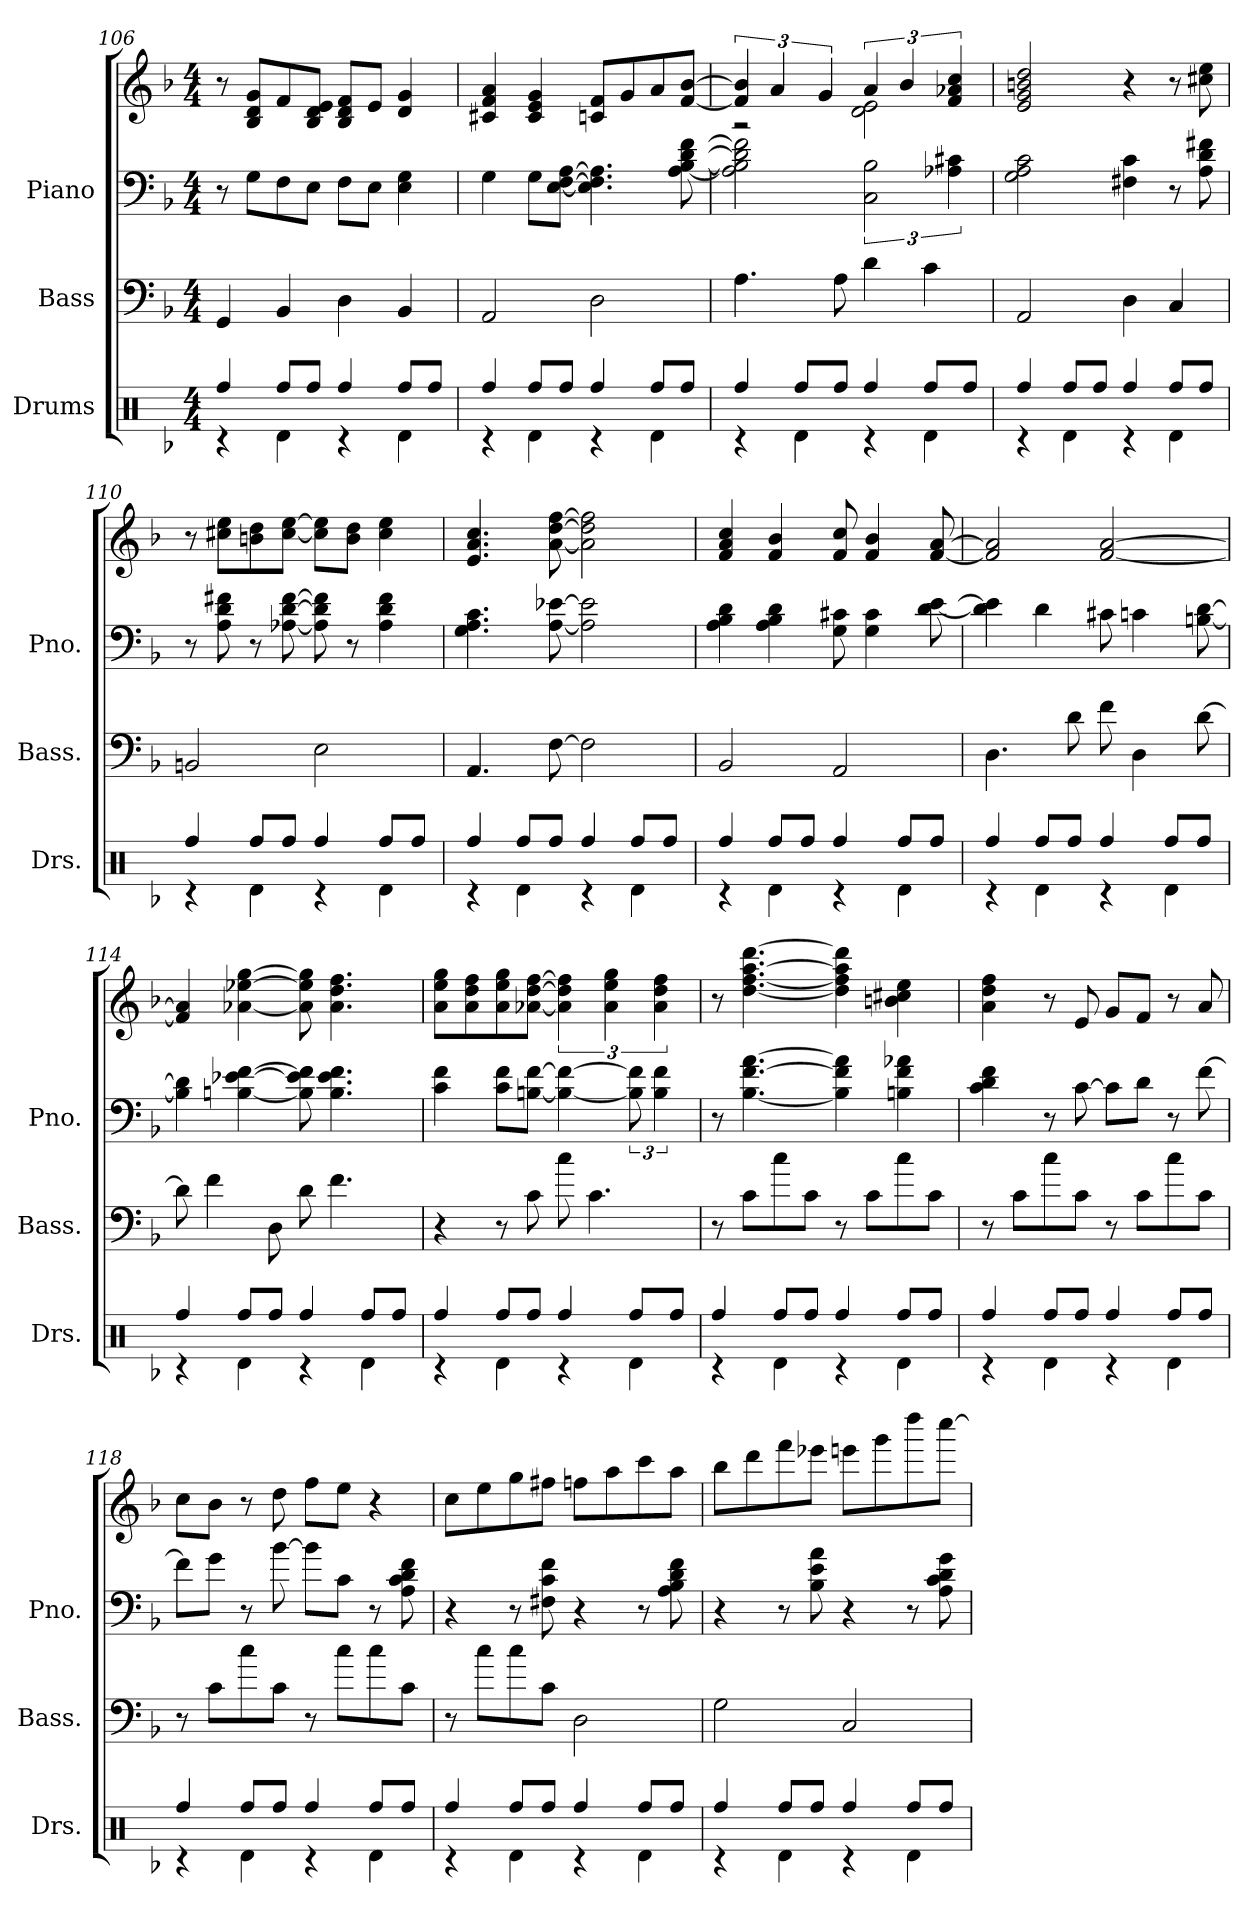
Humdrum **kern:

**kern	**kern	**kern	**kern
*part3	*part2	*part1	*part1
*staff4	*staff3	*staff2	*staff1
*I"Drums	*I"Bass	*I"Piano	*
*I'Drs.	*I'Bass.	*I'Pno.	*
*clefX	*clefF4	*clefF4	*clefG2
*	*ITrd7c12	*	*
*k[b-]	*k[b-]	*k[b-]	*k[b-]
*M4/4	*M4/4	*M4/4	*M4/4
=106	=106	=106	=106
*^	*	*	*
4Rff/	4r	4GGG/	8r	8r
.	.	.	8G\L	8B-/ 8d/ 8g/L
8Rff/L	4Rd\	4BBB-/	8F\	8f/
8Rff/J	.	.	8E\J	8B-/ 8d/ 8e/J
4Rff/	4r	4DD\	8F\L	8B-/ 8d/ 8f/L
.	.	.	8E\J	8e/J
8Rff/L	4Rd\	4BBB-/	4E\ 4G\	4d/ 4g/
8Rff/J	.	.	.	.
!!LO:LB:g=z
=107	=107	=107	=107	=107
4Rff/	4r	2AAA/	4G\	4c#X/ 4f/ 4a/
8Rff/L	4Rd\	.	8G\L	4c#/ 4e/ 4g/
8Rff/J	.	.	[8E\ [8F\ [8A\J	.
4Rff/	4r	2DD\	4.E\] 4.F\] 4.A\]	8cn/ 8f/L
.	.	.	.	8g/
8Rff/L	4Rd\	.	.	8a/
8Rff/J	.	.	[8A\ [8B-\ [8d\ [8f\	[8f/ [8b-/J
=108	=108	=108	=108	=108
*	*	*	*	*^
4Rff/	4r	4.AA\	2A\] 2B-\] 2d\] 2f\]	6f/] 6b-/]	2r
.	.	.	.	6a/	.
8Rff/L	4Rd\	.	.	.	.
.	.	.	.	6g/	.
8Rff/J	.	8AA\	.	.	.
4Rff/	4r	4D\	3C\ 3B-\	6a/	2d\ 2e\
.	.	.	.	6b-/	.
8Rff/L	4Rd\	4C\	.	.	.
.	.	.	6A-X\ 6c#X\	6f/ 6a-X/ 6cc/	.
8Rff/J	.	.	.	.	.
*	*	*	*	*v	*v
=109	=109	=109	=109	=109
4Rff/	4r	2AAA/	2G\ 2A\ 2c\	2e/ 2g/ 2bn/ 2dd/
8Rff/L	4Rd\	.	.	.
8Rff/J	.	.	.	.
4Rff/	4r	4DD\	4F#X\ 4c\	4r
8Rff/L	4Rd\	4CC/	8r	8r
8Rff/J	.	.	8A\ 8d\ 8f#X\	8cc#X\ 8ee\
=110	=110	=110	=110	=110
4Rff/	4r	2BBBn/	8r	8r
.	.	.	8A\ 8d\ 8f#X\	8cc#X\ 8ee\L
8Rff/L	4Rd\	.	8r	8bn\ 8dd\
8Rff/J	.	.	[8A-X\ [8d\ [8f#\	[8cc#\ [8ee\J
4Rff/	4r	2EE\	8A-\] 8d\] 8f#\]	8cc#\] 8ee\]L
.	.	.	8r	8b\ 8dd\J
8Rff/L	4Rd\	.	4A-\ 4d\ 4f#\	4cc#\ 4ee\
8Rff/J	.	.	.	.
!!LO:LB:g=z
=111	=111	=111	=111	=111
4Rff/	4r	4.AAA/	4.G\ 4.A\ 4.c\	4.e/ 4.a/ 4.cc/
8Rff/L	4Rd\	.	.	.
8Rff/J	.	[8FF\	[8A\ [8e-X\	[8a\ [8dd\ [8ff\
4Rff/	4r	2FF\]	2A\] 2e-\]	2a\] 2dd\] 2ff\]
8Rff/L	4Rd\	.	.	.
8Rff/J	.	.	.	.
=112	=112	=112	=112	=112
4Rff/	4r	2BBB-/	4A\ 4B-\ 4d\	4f/ 4a/ 4cc/
8Rff/L	4Rd\	.	4A\ 4B-\ 4d\	4f/ 4b-/
8Rff/J	.	.	.	.
4Rff/	4r	2AAA/	8G\ 8c#X\	8f/ 8cc/
.	.	.	4G\ 4c#\	4f/ 4b-/
8Rff/L	4Rd\	.	.	.
8Rff/J	.	.	[8d\ [8e\	[8f/ [8a/
=113	=113	=113	=113	=113
4Rff/	4r	4.DD\	4d\] 4e\]	2f/] 2a/]
8Rff/L	4Rd\	.	4d\	.
8Rff/J	.	8D\	.	.
4Rff/	4r	8F\	8c#X\	[2f/ [2a/
.	.	4DD\	4cn\	.
8Rff/L	4Rd\	.	.	.
8Rff/J	.	[8D\	[8Bn\ [8d\	.
=114	=114	=114	=114	=114
4Rff/	4r	8D\]	4B\] 4d\]	4f/] 4a/]
.	.	4F\	.	.
8Rff/L	4Rd\	.	[4Bn\ [4e-X\ [4f\	[4a-X\ [4ee-X\ [4gg\
8Rff/J	.	8DD\	.	.
4Rff/	4r	8D\	8B\] 8e-\] 8f\]	8a-\] 8ee-\] 8gg\]
.	.	4.F\	4.B\ 4.e-\ 4.f\	4.a-\ 4.dd\ 4.ff\
8Rff/L	4Rd\	.	.	.
8Rff/J	.	.	.	.
!!LO:LB:g=z
=115	=115	=115	=115	=115
4Rff/	4r	4r	4c\ 4f\	8a\ 8ee\ 8gg\L
.	.	.	.	8a\ 8dd\ 8ff\
8Rff/L	4Rd\	8r	8c\ 8f\L	8a\ 8ee\ 8gg\
8Rff/J	.	8C\	[8Bn\ [8f\J	[8a-X\ [8dd\ [8ff\J
4Rff/	4r	8c\	4B\_ 4f\_	6a-\] 6dd\] 6ff\]
.	.	4.C\	.	.
.	.	.	.	6a-\ 6ee\ 6gg\
8Rff/L	4Rd\	.	12B\] 12f\]	.
.	.	.	6B\ 6f\	6a-\ 6dd\ 6ff\
8Rff/J	.	.	.	.
=116	=116	=116	=116	=116
4Rff/	4r	8r	8r	8r
.	.	8C\L	[4.B-\ [4.f\ [4.a\	[4.dd\ [4.ff\ [4.aa\ [4.ddd\
8Rff/L	4Rd\	8c\	.	.
8Rff/J	.	8C\J	.	.
4Rff/	4r	8r	4B-\] 4f\] 4a\]	4dd\] 4ff\] 4aa\] 4ddd\]
.	.	8C\L	.	.
8Rff/L	4Rd\	8c\	4Bn\ 4f\ 4a-X\	4bn\ 4cc#X\ 4ee\
8Rff/J	.	8C\J	.	.
=117	=117	=117	=117	=117
4Rff/	4r	8r	4c\ 4d\ 4f\	4a\ 4dd\ 4ff\
.	.	8C\L	.	.
8Rff/L	4Rd\	8c\	8r	8r
8Rff/J	.	8C\J	[8c\	8e/
4Rff/	4r	8r	8c\L]	8g/L
.	.	8C\L	8d\J	8f/J
8Rff/L	4Rd\	8c\	8r	8r
8Rff/J	.	8C\J	[8f\	8a/
=118	=118	=118	=118	=118
4Rff/	4r	8r	8f\L]	8cc\L
.	.	8C\L	8g\J	8b-\J
8Rff/L	4Rd\	8c\	8r	8r
8Rff/J	.	8C\J	[8b-\	8dd\
4Rff/	4r	8r	8b-\L]	8ff\L
.	.	8c\L	8c\J	8ee\J
8Rff/L	4Rd\	8c\	8r	4r
8Rff/J	.	8C\J	8A\ 8c\ 8d\ 8f\	.
!!LO:LB:g=z
=119	=119	=119	=119	=119
4Rff/	4r	8r	4r	8cc\L
.	.	8c\L	.	8ee\
8Rff/L	4Rd\	8c\	8r	8gg\
8Rff/J	.	8C\J	8F#X\ 8c\ 8f\	8ff#X\J
4Rff/	4r	2DD\	4r	8ffn\L
.	.	.	.	8aa\
8Rff/L	4Rd\	.	8r	8ccc\
8Rff/J	.	.	8A\ 8B-\ 8d\ 8f\	8aa\J
=120	=120	=120	=120	=120
4Rff/	4r	2GG\	4r	8bb-\L
.	.	.	.	8ddd\
8Rff/L	4Rd\	.	8r	8fff\
8Rff/J	.	.	8B-\ 8e\ 8a\	8eee-X\J
4Rff/	4r	2CC/	4r	8eeen\L
.	.	.	.	8ggg\
8Rff/L	4Rd\	.	8r	8dddd\
8Rff/J	.	.	8A\ 8c\ 8d\ 8g\	[8cccc\J
*v	*v	*	*	*
=	=	=	=
*-	*-	*-	*-
